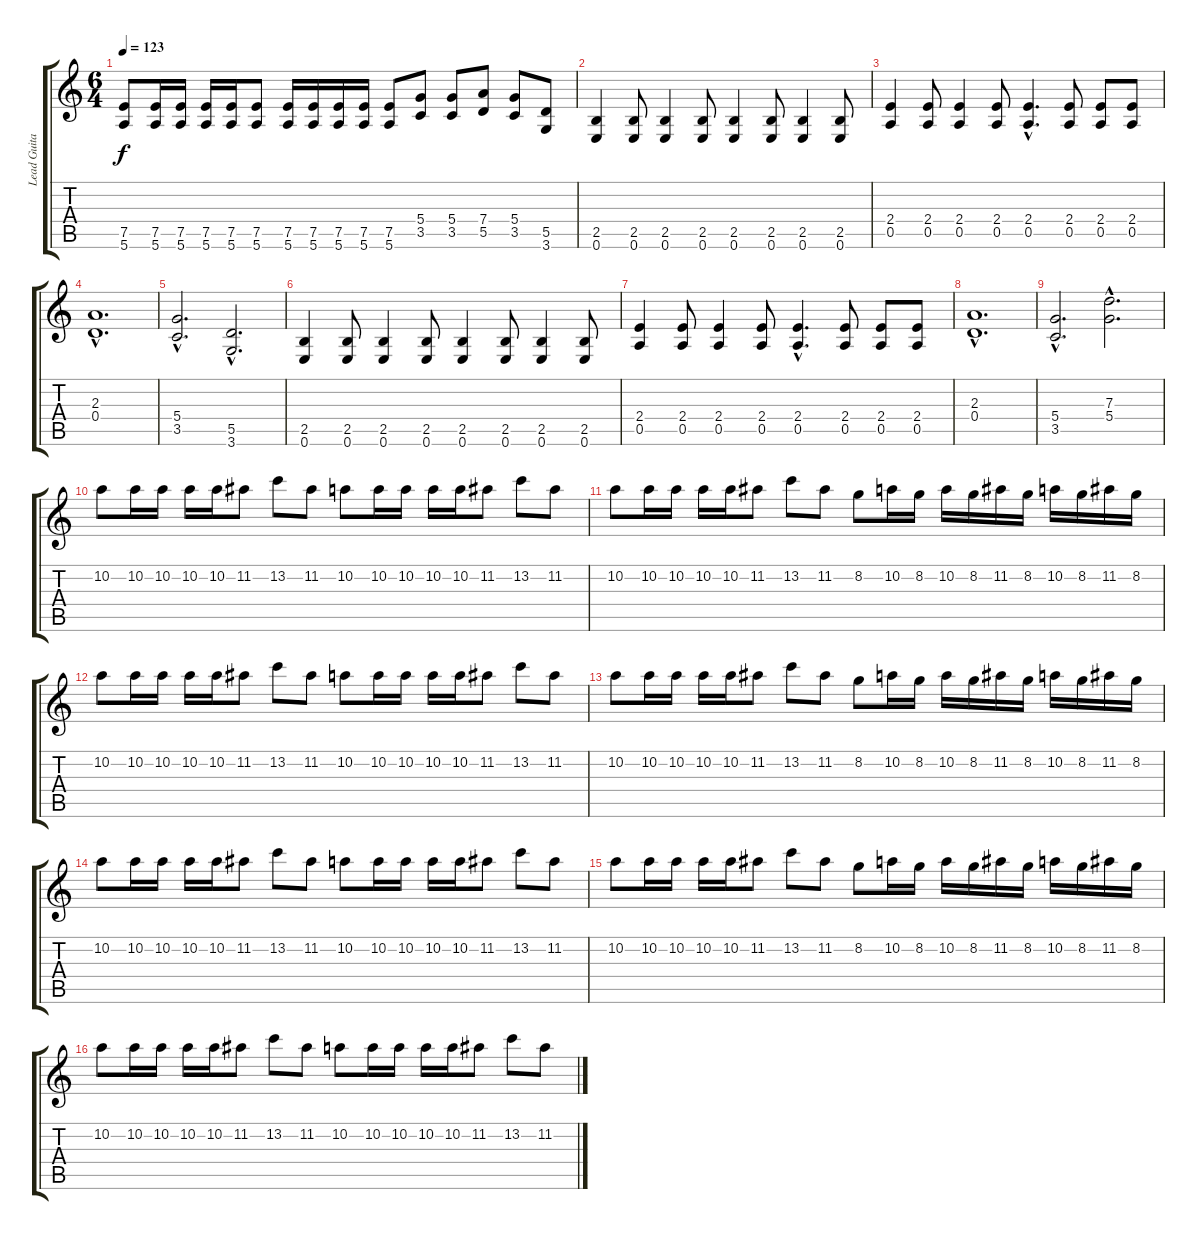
\track ("Lead Guitar" "Lead Guita") {instrument distortionguitar}
\staff {score tabs}
\tuning (E4 B3 G3 D3 A2 E2) {hide}
\ts (6 4)
\tempo 123
\clef g2
\ks c
(7.5 5.6).8{dy f} (7.5 5.6).16 (7.5 5.6).16 (7.5 5.6).16 (7.5 5.6).16 (7.5 5.6).8 (7.5 5.6).16 (7.5 5.6).16 (7.5 5.6).16 (7.5 5.6).16 (7.5 5.6).8 (5.4 3.5).8 (5.4 3.5).8 (7.4 5.5).8 (5.4 3.5).8 (5.5 3.6).8 |
(2.5 0.6).4 (2.5 0.6).8 (2.5 0.6).4 (2.5 0.6).8 (2.5 0.6).4 (2.5 0.6).8 (2.5 0.6).4 (2.5 0.6).8 |
(2.4 0.5).4 (2.4 0.5).8 (2.4 0.5).4 (2.4 0.5).8 (2.4{hac} 0.5{hac}).4{d} (2.4 0.5).8 (2.4 0.5).8 (2.4 0.5).8 |
(2.3{hac} 0.4{hac}).1{d} |
(5.4{hac} 3.5{hac}).2{d} (5.5{hac} 3.6{hac}).2{d} |
(2.5 0.6).4 (2.5 0.6).8 (2.5 0.6).4 (2.5 0.6).8 (2.5 0.6).4 (2.5 0.6).8 (2.5 0.6).4 (2.5 0.6).8 |
(2.4 0.5).4 (2.4 0.5).8 (2.4 0.5).4 (2.4 0.5).8 (2.4{hac} 0.5{hac}).4{d} (2.4 0.5).8 (2.4 0.5).8 (2.4 0.5).8 |
(2.3{hac} 0.4{hac}).1{d} |
(5.4{hac} 3.5{hac}).2{d} (7.3{hac} 5.4{hac}).2{d} |
10.2.8 10.2.16 10.2.16 10.2.16 10.2.16 11.2.8 13.2.8 11.2.8 10.2.8 10.2.16 10.2.16 10.2.16 10.2.16 11.2.8 13.2.8 11.2.8 |
10.2.8 10.2.16 10.2.16 10.2.16 10.2.16 11.2.8 13.2.8 11.2.8 8.2.8 10.2.16 8.2.16 10.2.16 8.2.16 11.2.16 8.2.16 10.2.16 8.2.16 11.2.16 8.2.16 |
10.2.8 10.2.16 10.2.16 10.2.16 10.2.16 11.2.8 13.2.8 11.2.8 10.2.8 10.2.16 10.2.16 10.2.16 10.2.16 11.2.8 13.2.8 11.2.8 |
10.2.8 10.2.16 10.2.16 10.2.16 10.2.16 11.2.8 13.2.8 11.2.8 8.2.8 10.2.16 8.2.16 10.2.16 8.2.16 11.2.16 8.2.16 10.2.16 8.2.16 11.2.16 8.2.16 |
10.2.8 10.2.16 10.2.16 10.2.16 10.2.16 11.2.8 13.2.8 11.2.8 10.2.8 10.2.16 10.2.16 10.2.16 10.2.16 11.2.8 13.2.8 11.2.8 |
10.2.8 10.2.16 10.2.16 10.2.16 10.2.16 11.2.8 13.2.8 11.2.8 8.2.8 10.2.16 8.2.16 10.2.16 8.2.16 11.2.16 8.2.16 10.2.16 8.2.16 11.2.16 8.2.16 |
10.2.8 10.2.16 10.2.16 10.2.16 10.2.16 11.2.8 13.2.8 11.2.8 10.2.8 10.2.16 10.2.16 10.2.16 10.2.16 11.2.8 13.2.8 11.2.8
